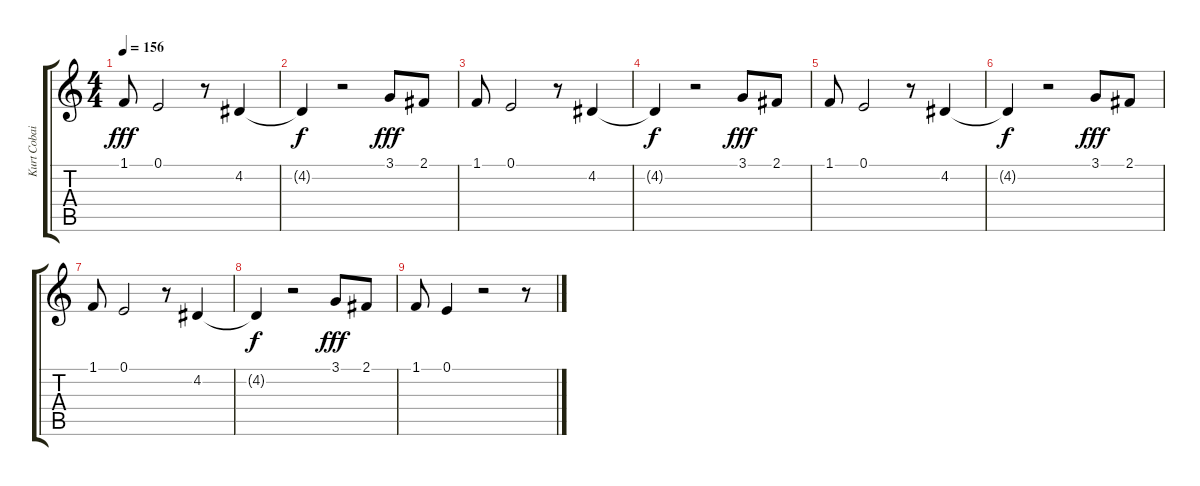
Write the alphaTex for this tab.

\track ("Kurt Cobain(Vocals)" "Kurt Cobai") {instrument lead6voice}
\staff {score tabs}
\tuning (E4 B3 G3 D3 A2 E2) {hide}
\ts (4 4)
\tempo 156
\clef g2
\ks c
1.1.8{dy fff} 0.1.2 r.8 4.2.4 |
4.2{t}.4{dy f} r.2 3.1.8{dy fff} 2.1.8 |
1.1.8 0.1.2 r.8 4.2.4 |
4.2{t}.4{dy f} r.2 3.1.8{dy fff} 2.1.8 |
1.1.8 0.1.2 r.8 4.2.4 |
4.2{t}.4{dy f} r.2 3.1.8{dy fff} 2.1.8 |
1.1.8 0.1.2 r.8 4.2.4 |
4.2{t}.4{dy f} r.2 3.1.8{dy fff} 2.1.8 |
1.1.8 0.1.4 r.2 r.8
